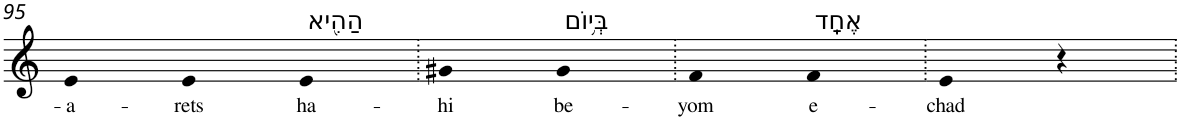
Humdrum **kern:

**kern	**text
*part1	*part1
*staff1	*staff1
*I"Piano	*
*I'Pno	*
!!LO:PB:g=z
*clefG2	*
*k[]	*
=95	=95
!	!LO:LY:b
4e	-a-
!	!LO:LY:b
4e	-rets
!LO:TX:a:t=הַהִ֖יא	!
!	!LO:LY:b
4e	ha-
=96.	=96.
!	!LO:LY:b
4g#X	-hi
!LO:TX:a:t=בְּי֥וֹם	!
!	!LO:LY:b
4g#	be-
=97.	=97.
!	!LO:LY:b
4f	-yom
!LO:TX:a:t=אֶחָֽד	!
!	!LO:LY:b
4f	e-
=98.	=98.
!	!LO:LY:b
4e	-chad
4r	.
=.	=.
*-	*-
